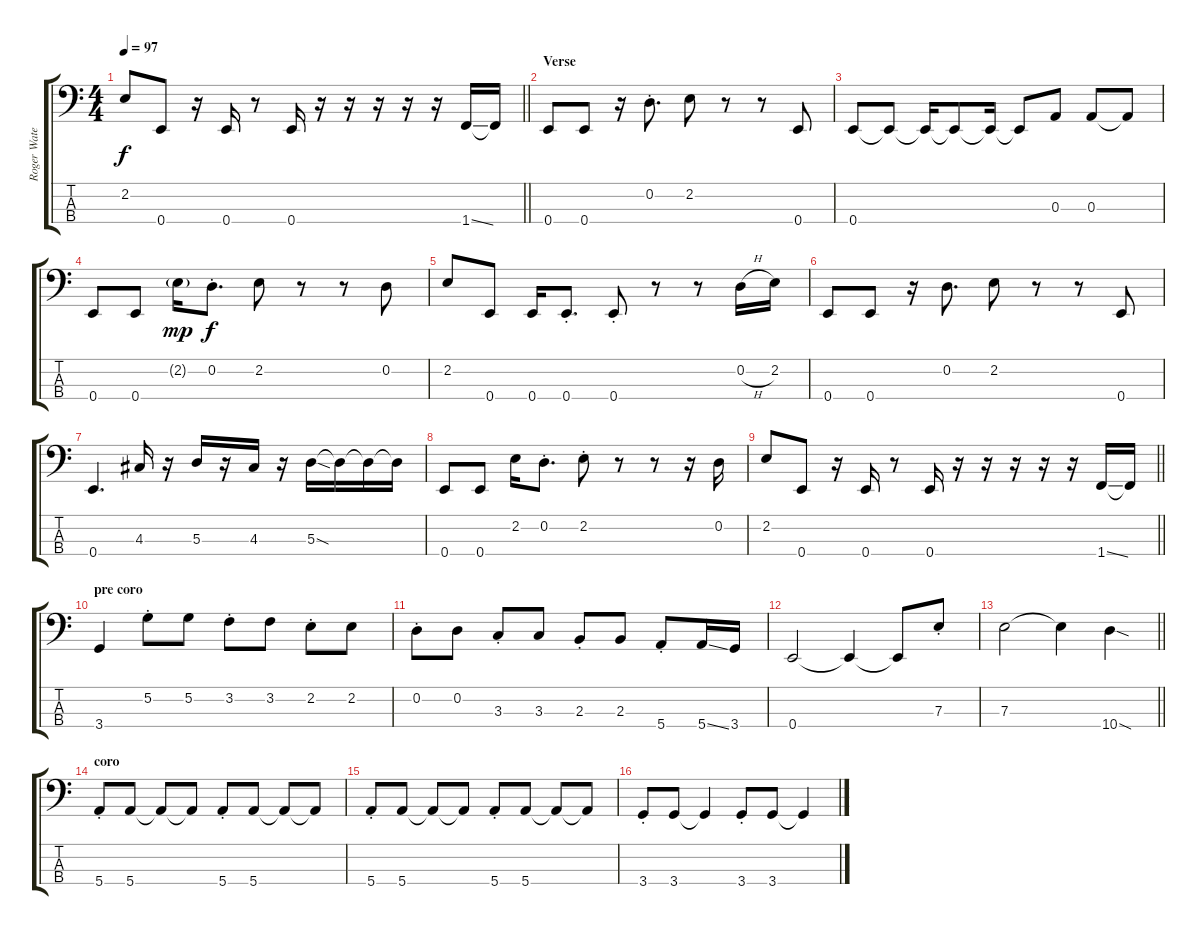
\track ("Roger Waters" "Roger Wate") {instrument electricbasspick}
\staff {score tabs}
\tuning (G2 D2 A1 E1) {hide}
\ts (4 4)
\tempo 97
\clef f4
\barLineRight lightlight
\ks c
2.2.8{dy f} 0.4.8 r.16 0.4.16 r.8 0.4.16 r.16 r.16 r.16 r.16 r.16 1.4{ss}.16 1.4{t}.16 |
\section ("" "Verse")
0.4.8 0.4.8 r.16 0.2{st}.8{d} 2.2.8 r.8 r.8 0.4.8 |
0.4.8 0.4{t}.8 0.4{t}.16 0.4{t}.8 0.4{t}.16 0.4{t}.8 0.3.8 0.3.8 0.3{t}.8 |
0.4.8 0.4.8 2.2{g}.16{dy mp} 0.2{st}.8{d dy f} 2.2.8 r.8 r.8 0.2.8 |
2.2.8 0.4.8 0.4.16 0.4{st}.8{d} 0.4{st}.8 r.8 r.8 0.2{h}.16 2.2.16 |
0.4.8 0.4.8 r.16 0.2.8{d} 2.2.8 r.8 r.8 0.4.8 |
0.4.4{d} 4.3.16 r.16 5.3.16 r.16 4.3.16 r.16 5.3{sod}.16 5.3{t}.16 5.3{t}.16 5.3{t}.16 |
0.4.8 0.4.8 2.2.16 0.2{st}.8{d} 2.2{st}.8 r.8 r.8 r.16 0.2.16 |
\barLineRight lightlight
2.2.8 0.4.8 r.16 0.4.16 r.8 0.4.16 r.16 r.16 r.16 r.16 r.16 1.4{ss}.16 1.4{t}.16 |
\section ("" "pre coro")
3.4.4 5.2{st}.8 5.2.8 3.2{st}.8 3.2.8 2.2{st}.8 2.2.8 |
0.2{st}.8 0.2.8 3.3{st}.8 3.3.8 2.3{st}.8 2.3.8 5.4{st}.8 5.4{ss}.16 3.4.16 |
0.4.2 0.4{t}.4 0.4{t}.8 7.3{st}.8 |
\barLineRight lightlight
7.3.2 7.3{t}.4 10.4{sod}.4 |
\section ("" "coro")
5.4{st}.8 5.4.8 5.4{t}.8 5.4{t}.8 5.4{st}.8 5.4.8 5.4{t}.8 5.4{t}.8 |
5.4{st}.8 5.4.8 5.4{t}.8 5.4{t}.8 5.4{st}.8 5.4.8 5.4{t}.8 5.4{t}.8 |
3.4{st}.8 3.4.8 3.4{t}.4 3.4{st}.8 3.4.8 3.4{t}.4
